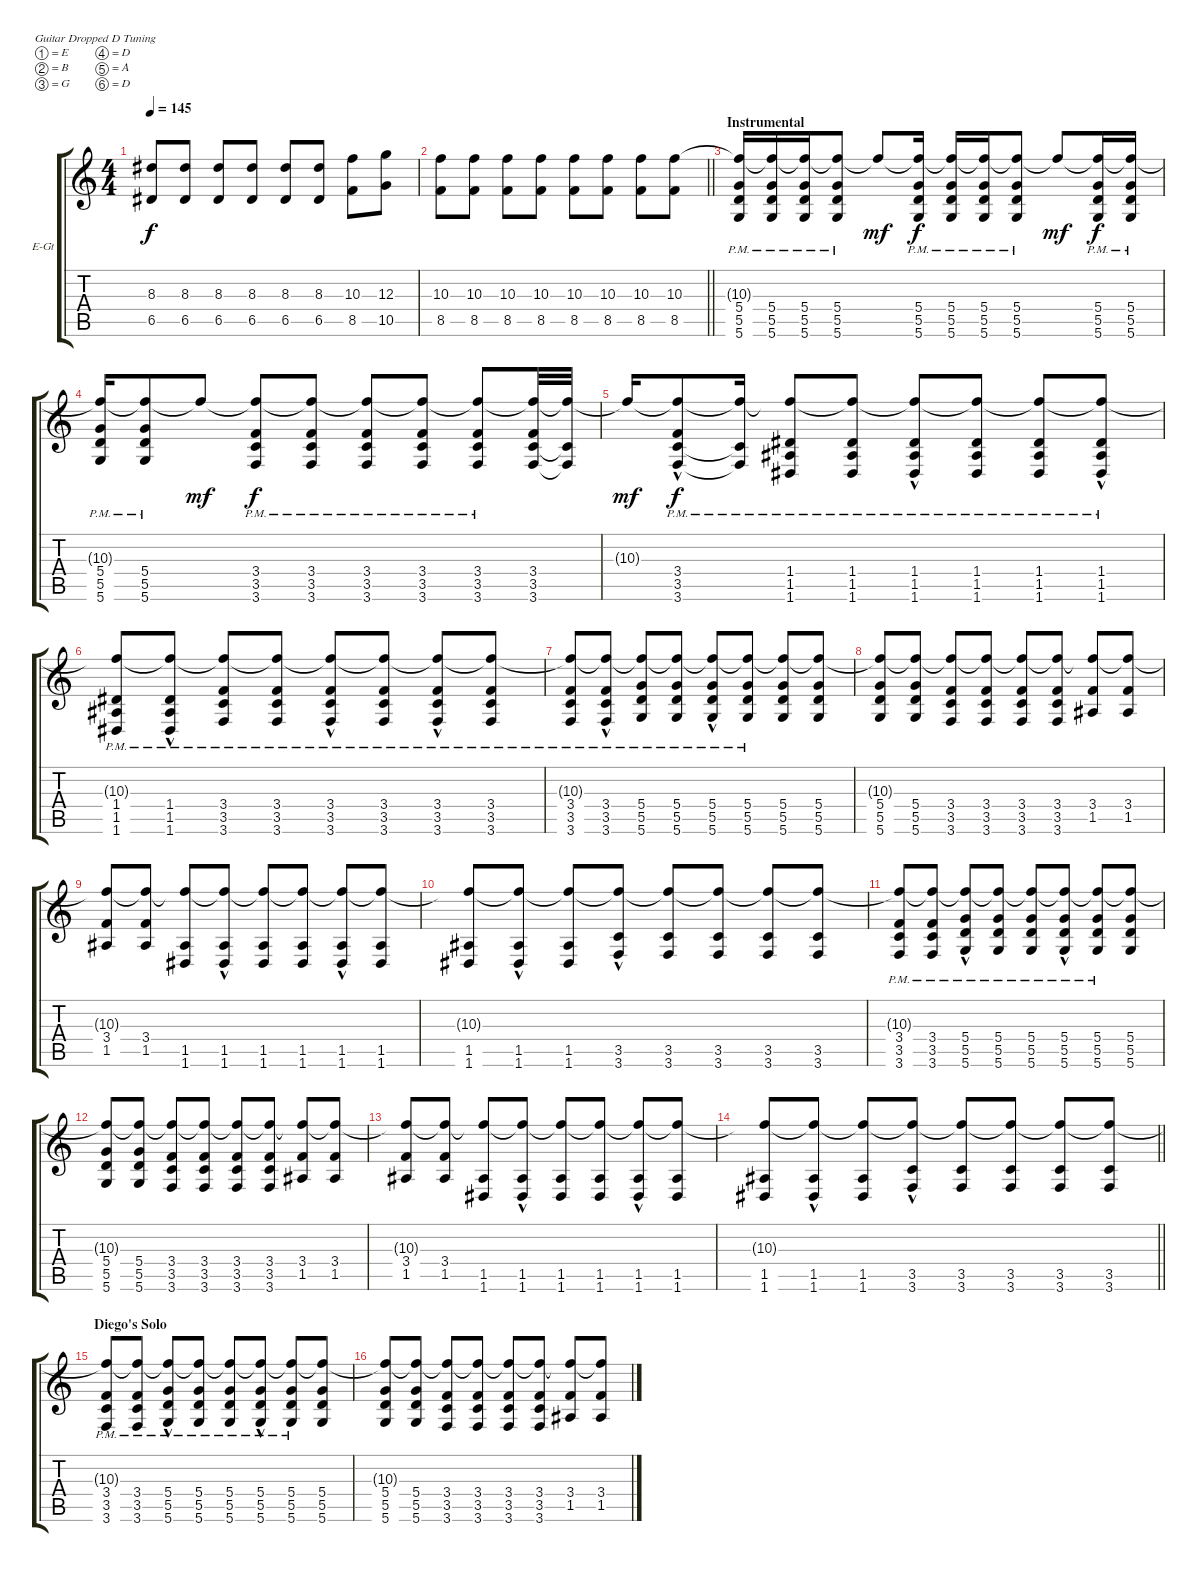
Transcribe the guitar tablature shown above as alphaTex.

\bracketExtendMode groupsimilarinstruments
\firstSystemTrackNameOrientation horizontal
\otherSystemsTrackNameOrientation horizontal
\track ("Felix" "E-Gt") {instrument distortionguitar}
\staff {score tabs}
\tuning (E4 B3 G3 D3 A2 D2)
\ts (4 4)
\tempo 145
\clef g2
\ks c
(8.3 6.5).8{dy f} (8.3 6.5).8 (8.3 6.5).8 (8.3 6.5).8 (8.3 6.5).8 (8.3 6.5).8 (10.3 8.5).8 (12.3 10.5).8 |
\barLineRight lightlight
(10.3 8.5).8 (10.3 8.5).8 (10.3 8.5).8 (10.3 8.5).8 (10.3 8.5).8 (10.3 8.5).8 (10.3 8.5).8 (10.3 8.5).8 |
\section ("" "Instrumental")
(5.4{pm} 5.5{pm} 5.6{pm} 10.3{t}).16 (5.4{pm} 5.5{pm} 5.6{pm} 10.3{t}).16 (5.4{pm} 5.5{pm} 5.6{pm} 10.3{t}).16 (5.4{pm} 5.5{pm} 5.6{pm} 10.3{t}).8 10.3{t}.8{dy mf} (5.4{pm} 5.5{pm} 5.6{pm} 10.3{t}).16{dy f} (5.4{pm} 5.5{pm} 5.6{pm} 10.3{t}).16 (5.4{pm} 5.5{pm} 5.6{pm} 10.3{t}).16 (5.4{pm} 5.5{pm} 5.6{pm} 10.3{t}).8 10.3{t}.8{dy mf} (5.4{pm} 5.5{pm} 5.6{pm} 10.3{t}).16{dy f} (5.4{pm} 5.5{pm} 5.6{pm} 10.3{t}).16 |
(5.4{pm} 5.5{pm} 5.6{pm} 10.3{t}).16 (5.4{pm} 5.5{pm} 5.6{pm} 10.3{t}).8 10.3{t}.8{dy mf} (3.4{pm} 3.5{pm} 3.6{pm} 10.3{t}).8{dy f} (3.4{pm} 3.5{pm} 3.6{pm} 10.3{t}).8 (3.4{pm} 3.5{pm} 3.6{pm} 10.3{t}).8 (3.4{pm} 3.5{pm} 3.6{pm} 10.3{t}).8 (3.4{pm} 3.5{pm} 3.6{pm} 10.3{t}).8 (3.4 3.5 3.6 10.3{t}).32 (3.5{t} 3.6{t} 10.3{t}).32 |
10.3{t}.16{dy mf} (3.4{pm} 3.5{hac pm} 3.6{pm} 10.3{t}).8{dy f} (3.5{pm t} 3.6{pm t} 10.3{t}).16 (1.4{pm} 1.5{pm} 1.6{pm} 10.3{t}).8 (1.4{pm} 1.5{pm} 1.6{pm} 10.3{t}).8 (1.4{pm} 1.5{hac pm} 1.6{pm} 10.3{t}).8 (1.4{pm} 1.5{pm} 1.6{pm} 10.3{t}).8 (1.4{pm} 1.5{pm} 1.6{pm} 10.3{t}).8 (1.4{pm} 1.5{hac pm} 1.6{pm} 10.3{t}).8 |
(1.4{pm} 1.5{pm} 1.6{pm} 10.3{t}).8 (1.4{pm} 1.5{hac pm} 1.6{pm} 10.3{t}).8 (3.4{pm} 3.5{pm} 3.6{pm} 10.3{t}).8 (3.4{pm} 3.5{pm} 3.6{pm} 10.3{t}).8 (3.4{pm} 3.5{hac pm} 3.6{pm} 10.3{t}).8 (3.4{pm} 3.5{pm} 3.6{pm} 10.3{t}).8 (3.4{pm} 3.5{hac pm} 3.6{pm} 10.3{t}).8 (3.4{pm} 3.5{pm} 3.6{pm} 10.3{t}).8 |
(3.4{pm} 3.5{pm} 3.6{pm} 10.3{t}).8 (3.4{hac pm} 3.5{hac pm} 3.6{hac pm} 10.3{t}).8 (5.4{pm} 5.5{pm} 5.6{pm} 10.3{t}).8 (5.4{pm} 5.5{pm} 5.6{pm} 10.3{t}).8 (5.4{hac pm} 5.5{hac pm} 5.6{hac pm} 10.3{t}).8 (5.4{pm} 5.5{pm} 5.6{pm} 10.3{t}).8 (5.4 5.5 5.6 10.3{t}).8 (5.4 5.5 5.6 10.3{t}).8 |
(5.4 5.5 5.6 10.3{t}).8 (5.4 5.5 5.6 10.3{t}).8 (3.4 3.5 3.6 10.3{t}).8 (3.4 3.5 3.6 10.3{t}).8 (3.4 3.5 3.6 10.3{t}).8 (3.4 3.5 3.6 10.3{t}).8 (3.4 1.5 10.3{t}).8 (3.4 1.5 10.3{t}).8 |
(3.4 1.5 10.3{t}).8 (3.4 1.5 10.3{t}).8 (1.5 1.6 10.3{t}).8 (1.5{hac} 1.6 10.3{t}).8 (1.5 1.6 10.3{t}).8 (1.5 1.6 10.3{t}).8 (1.5{hac} 1.6 10.3{t}).8 (1.5 1.6 10.3{t}).8 |
(1.5 1.6 10.3{t}).8 (1.5{hac} 1.6 10.3{t}).8 (1.5 1.6 10.3{t}).8 (3.5{hac} 3.6 10.3{t}).8 (3.5 3.6 10.3{t}).8 (3.5 3.6 10.3{t}).8 (3.5 3.6 10.3{t}).8 (3.5 3.6 10.3{t}).8 |
(3.4{pm} 3.5{pm} 3.6{pm} 10.3{t}).8 (3.4{pm} 3.5{pm} 3.6{pm} 10.3{t}).8 (5.4{hac pm} 5.5{hac pm} 5.6{hac pm} 10.3{t}).8 (5.4{pm} 5.5{pm} 5.6{pm} 10.3{t}).8 (5.4{pm} 5.5{pm} 5.6{pm} 10.3{t}).8 (5.4{hac pm} 5.5{hac pm} 5.6{hac pm} 10.3{t}).8 (5.4{pm} 5.5{pm} 5.6{pm} 10.3{t}).8 (5.4 5.5 5.6 10.3{t}).8 |
(5.4 5.5 5.6 10.3{t}).8 (5.4 5.5 5.6 10.3{t}).8 (3.4 3.5 3.6 10.3{t}).8 (3.4 3.5 3.6 10.3{t}).8 (3.4 3.5 3.6 10.3{t}).8 (3.4 3.5 3.6 10.3{t}).8 (3.4 1.5 10.3{t}).8 (3.4 1.5 10.3{t}).8 |
(3.4 1.5 10.3{t}).8 (3.4 1.5 10.3{t}).8 (1.5 1.6 10.3{t}).8 (1.5{hac} 1.6 10.3{t}).8 (1.5 1.6 10.3{t}).8 (1.5 1.6 10.3{t}).8 (1.5{hac} 1.6 10.3{t}).8 (1.5 1.6 10.3{t}).8 |
\barLineRight lightlight
(1.5 1.6 10.3{t}).8 (1.5{hac} 1.6 10.3{t}).8 (1.5 1.6 10.3{t}).8 (3.5{hac} 3.6 10.3{t}).8 (3.5 3.6 10.3{t}).8 (3.5 3.6 10.3{t}).8 (3.5 3.6 10.3{t}).8 (3.5 3.6 10.3{t}).8 |
\section ("" "Diego's Solo")
(3.4{pm} 3.5{pm} 3.6{pm} 10.3{t}).8 (3.4{pm} 3.5{pm} 3.6{pm} 10.3{t}).8 (5.4{hac pm} 5.5{hac pm} 5.6{hac pm} 10.3{t}).8 (5.4{pm} 5.5{pm} 5.6{pm} 10.3{t}).8 (5.4{pm} 5.5{pm} 5.6{pm} 10.3{t}).8 (5.4{hac pm} 5.5{hac pm} 5.6{hac pm} 10.3{t}).8 (5.4{pm} 5.5{pm} 5.6{pm} 10.3{t}).8 (5.4 5.5 5.6 10.3{t}).8 |
(5.4 5.5 5.6 10.3{t}).8 (5.4 5.5 5.6 10.3{t}).8 (3.4 3.5 3.6 10.3{t}).8 (3.4 3.5 3.6 10.3{t}).8 (3.4 3.5 3.6 10.3{t}).8 (3.4 3.5 3.6 10.3{t}).8 (3.4 1.5 10.3{t}).8 (3.4 1.5 10.3{t}).8
